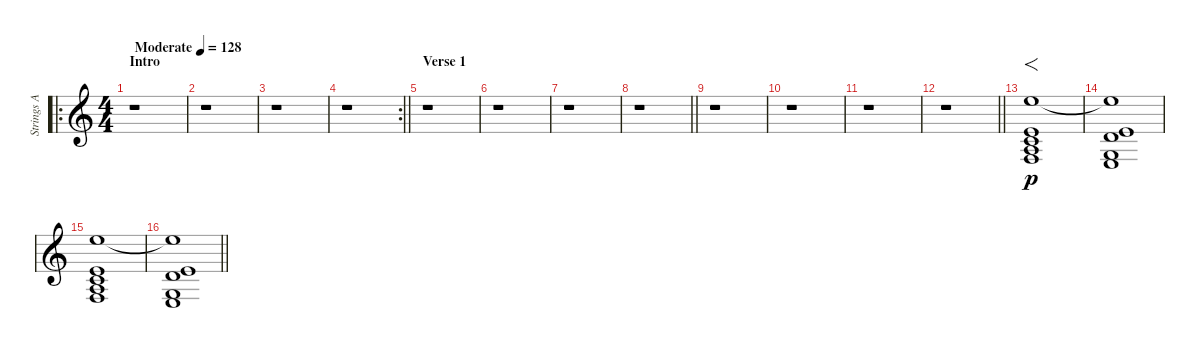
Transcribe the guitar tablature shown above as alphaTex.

\track ("Strings A" "Strings A") {instrument stringensemble1}
\staff {score}
\tuning (E4 B3 G3 D3 A2 E2) {hide}
\ro
\ts (4 4)
\section ("" "Intro")
\tempo (128 "Moderate")
\clef g2
\ks c
r.1{dy p instrument stringensemble1} |
r.1 |
r.1 |
\rc 2
\barLineRight lightlight
r.1 |
\section ("" "Verse 1")
r.1 |
r.1 |
r.1 |
\barLineRight lightlight
r.1 |
r.1 |
r.1 |
r.1 |
\barLineRight lightlight
r.1 |
\section ("" "")
(12.1 9.3 10.4 12.5 13.6).1{f} |
(12.1{t} 9.3 12.4 10.5 12.6).1 |
(12.1 9.3 10.4 12.5 13.6).1 |
\barLineRight lightlight
(12.1{t} 9.3 12.4 10.5 12.6).1
